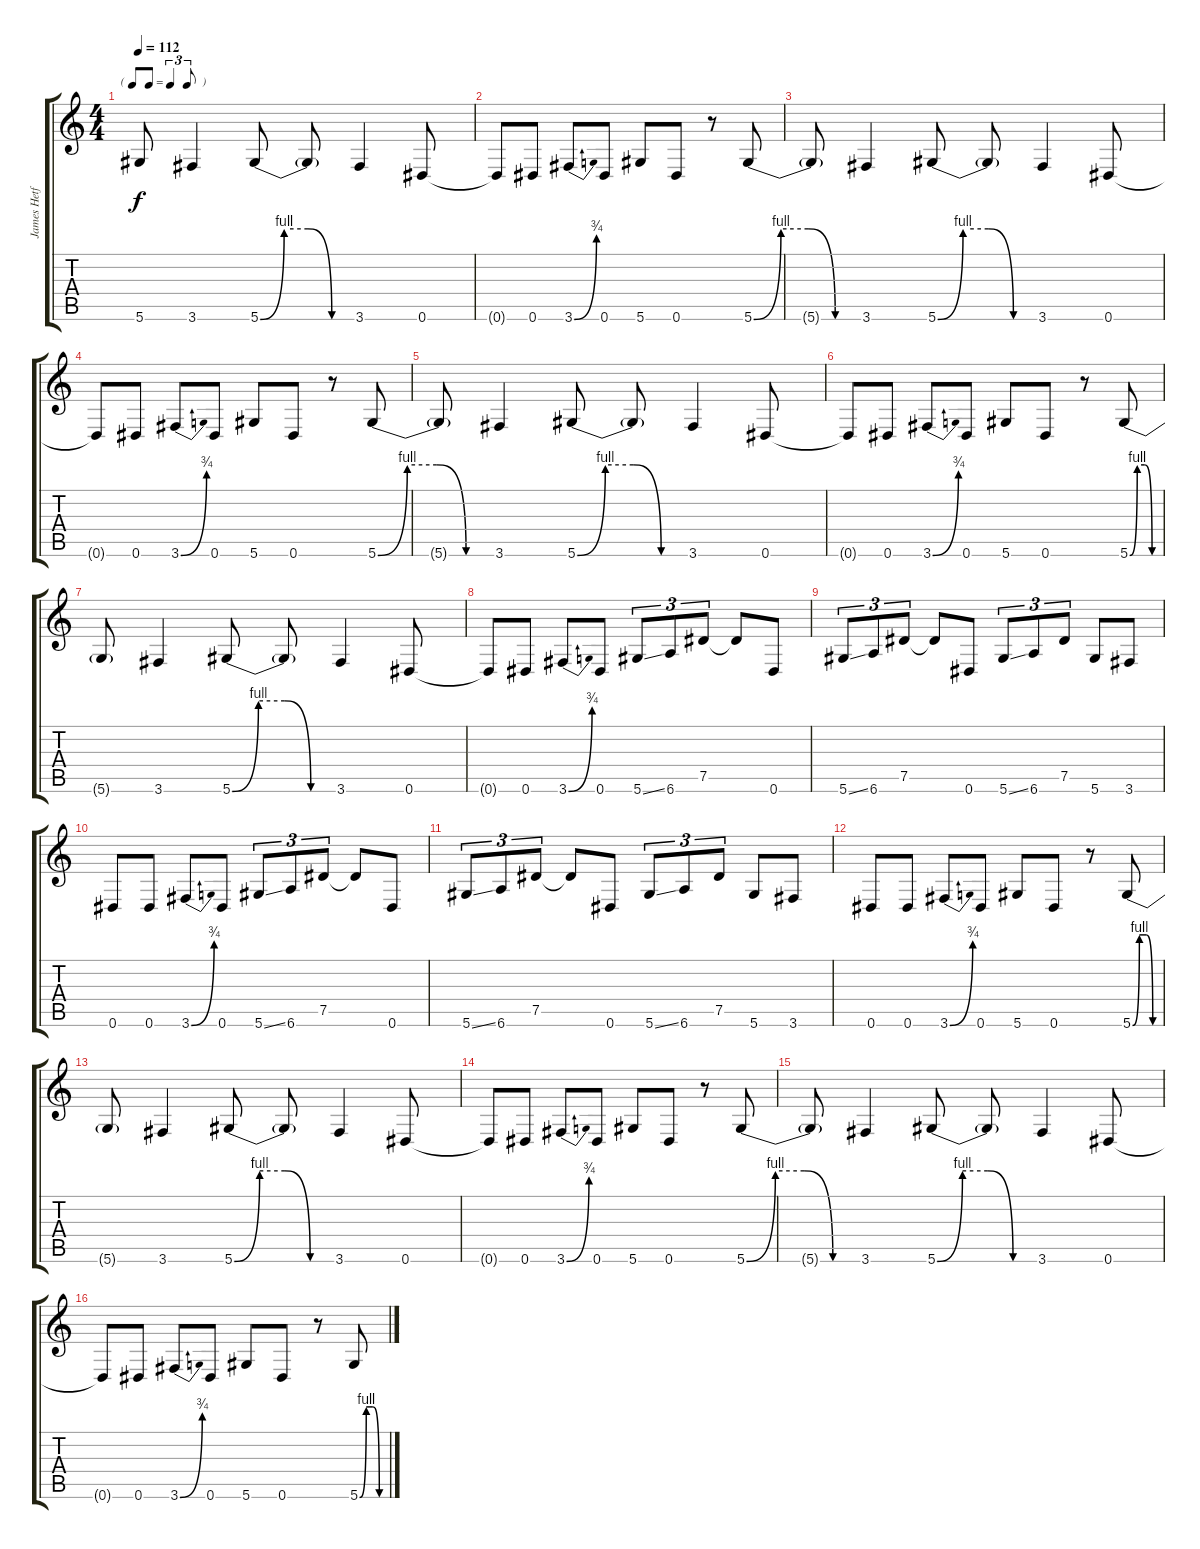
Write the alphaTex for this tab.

\track ("James Hetfield (Gtr 1)" "James Hetf") {instrument distortionguitar}
\staff {score tabs}
\tuning (Eb4 Bb3 Gb3 Db3 Ab2 Eb2) {hide}
\ts (4 4)
\tf triplet8th
\tempo 112
\clef g2
\ks c
5.6{t}.8{dy f} 3.6.4 5.6{be (custom 0 0 15 4 30 4 45 0 60 0)}.8 5.6{t}.8 3.6.4 0.6.8 |
0.6{t}.8 0.6.8 3.6{be (bend 0 0 60 3)}.8 0.6.8 5.6.8 0.6.8 r.8 5.6{be (custom 0 0 15 4 30 4 45 0 60 0)}.8 |
5.6{t}.8 3.6.4 5.6{be (custom 0 0 15 4 30 4 45 0 60 0)}.8 5.6{t}.8 3.6.4 0.6.8 |
0.6{t}.8 0.6.8 3.6{be (bend 0 0 60 3)}.8 0.6.8 5.6.8 0.6.8 r.8 5.6{be (custom 0 0 15 4 30 4 45 0 60 0)}.8 |
5.6{t}.8 3.6.4 5.6{be (custom 0 0 15 4 30 4 45 0 60 0)}.8 5.6{t}.8 3.6.4 0.6.8 |
0.6{t}.8 0.6.8 3.6{be (bend 0 0 60 3)}.8 0.6.8 5.6.8 0.6.8 r.8 5.6{be (custom 0 0 15 4 30 4 45 0 60 0)}.8 |
5.6{t}.8 3.6.4 5.6{be (custom 0 0 15 4 30 4 45 0 60 0)}.8 5.6{t}.8 3.6.4 0.6.8 |
0.6{t}.8 0.6.8 3.6{be (bend 0 0 60 3)}.8 0.6.8 5.6{ss}.8{tu (3 2)} 6.6.8{tu (3 2)} 7.5.8{tu (3 2)} 7.5{t}.8 0.6.8 |
5.6{ss}.8{tu (3 2)} 6.6.8{tu (3 2)} 7.5.8{tu (3 2)} 7.5{t}.8 0.6.8 5.6{ss}.8{tu (3 2)} 6.6.8{tu (3 2)} 7.5.8{tu (3 2)} 5.6.8 3.6.8 |
0.6.8 0.6.8 3.6{be (bend 0 0 60 3)}.8 0.6.8 5.6{ss}.8{tu (3 2)} 6.6.8{tu (3 2)} 7.5.8{tu (3 2)} 7.5{t}.8 0.6.8 |
5.6{ss}.8{tu (3 2)} 6.6.8{tu (3 2)} 7.5.8{tu (3 2)} 7.5{t}.8 0.6.8 5.6{ss}.8{tu (3 2)} 6.6.8{tu (3 2)} 7.5.8{tu (3 2)} 5.6.8 3.6.8 |
0.6.8 0.6.8 3.6{be (bend 0 0 60 3)}.8 0.6.8 5.6.8 0.6.8 r.8 5.6{be (custom 0 0 15 4 30 4 45 0 60 0)}.8 |
5.6{t}.8 3.6.4 5.6{be (custom 0 0 15 4 30 4 45 0 60 0)}.8 5.6{t}.8 3.6.4 0.6.8 |
0.6{t}.8 0.6.8 3.6{be (bend 0 0 60 3)}.8 0.6.8 5.6.8 0.6.8 r.8 5.6{be (custom 0 0 15 4 30 4 45 0 60 0)}.8 |
5.6{t}.8 3.6.4 5.6{be (custom 0 0 15 4 30 4 45 0 60 0)}.8 5.6{t}.8 3.6.4 0.6.8 |
0.6{t}.8 0.6.8 3.6{be (bend 0 0 60 3)}.8 0.6.8 5.6.8 0.6.8 r.8 5.6{be (custom 0 0 15 4 30 4 45 0 60 0)}.8
